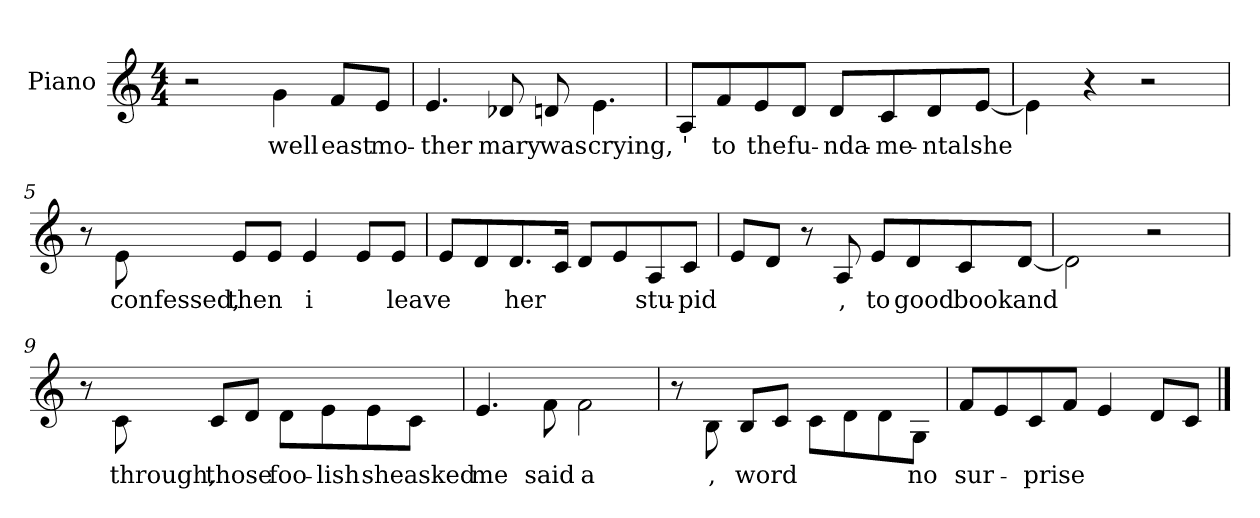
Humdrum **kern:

**kern	**text
*part1	*part1
*staff1	*staff1
*I"Piano	*
*I'Pno.	*
*clefG2	*
*k[]	*
*M4/4	*
=1	=1
2r	.
4g\	well
8f/L	east
8e/J	mo-
=2	=2
4.e/	-ther
8d-X/	mary
8dn/	was
4.e\	crying,
=3	=3
8A/L	'
8f/	to
8e/	the
8d/J	fu-
8d/L	nda-
8c/	me-
8d/	-ntal
[8e/J	she
=4	=4
4e\]	.
4r	.
2r	.
=5	=5
8r	.
8e\	confessed,
8e/L	then
8e/J	--
4e/	i
8e/L	--
8e/J	leave
=6	=6
8e/L	--
8d/	--
8.d/	her
16c/Jk	--
8d/L	--
8e/	--
8A/	stu-
8c/J	-pid
=7	=7
8e/L	--
8d/J	--
8r	.
8A/	-,
8e/L	to
8d/	good
8c/	book
[8d/J	and
=8	=8
2d\]	.
2r	.
=9	=9
8r	.
8c\	through,
8c/L	those
8d/J	.
8d\L	foo-
8e\	-lish
8e\	she
8c\J	asked
=10	=10
4.e/	me
8f\	said
2f\	a
=11	=11
8r	.
8B\	-,
8B/L	word
8c/J	.
8c\L	--
8d\	--
8d\	--
8G\J	no
=12	=12
8f/L	sur-
8e/	.
8c/	-prise
8f/J	--
4e/	.
8d/L	.
8c/J	.
==	==
*-	*-
